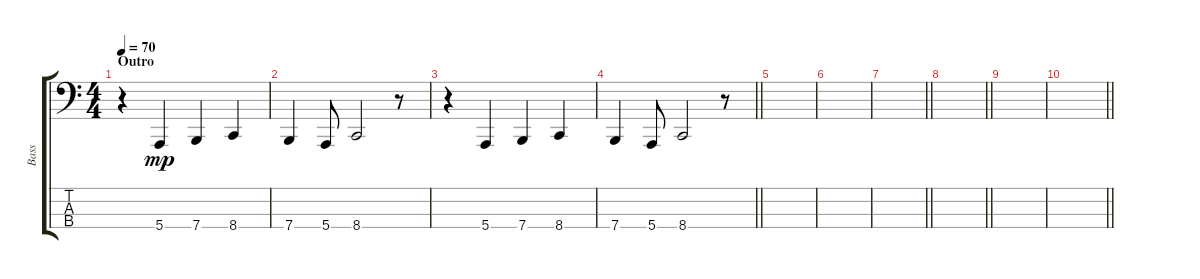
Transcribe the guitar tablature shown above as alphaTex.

\track ("Bass" "Bass") {instrument lead2sawtooth}
\staff {score tabs}
\tuning (G2 D2 A1 E1) {hide}
\ts (4 4)
\section ("" "Outro")
\tempo 70
\clef f4
\ks c
r.4{dy mp instrument acousticbass} 5.4.4 7.4.4 8.4.4 |
7.4.4 5.4.8 8.4.2 r.8 |
r.4 5.4.4 7.4.4 8.4.4 |
\barLineRight lightlight
7.4.4 5.4.8 8.4.2 r.8 |
\section ("" "")
|
|
\barLineRight lightlight
|
\barLineRight lightlight
|
\section ("" "")
|
\barLineRight lightlight
